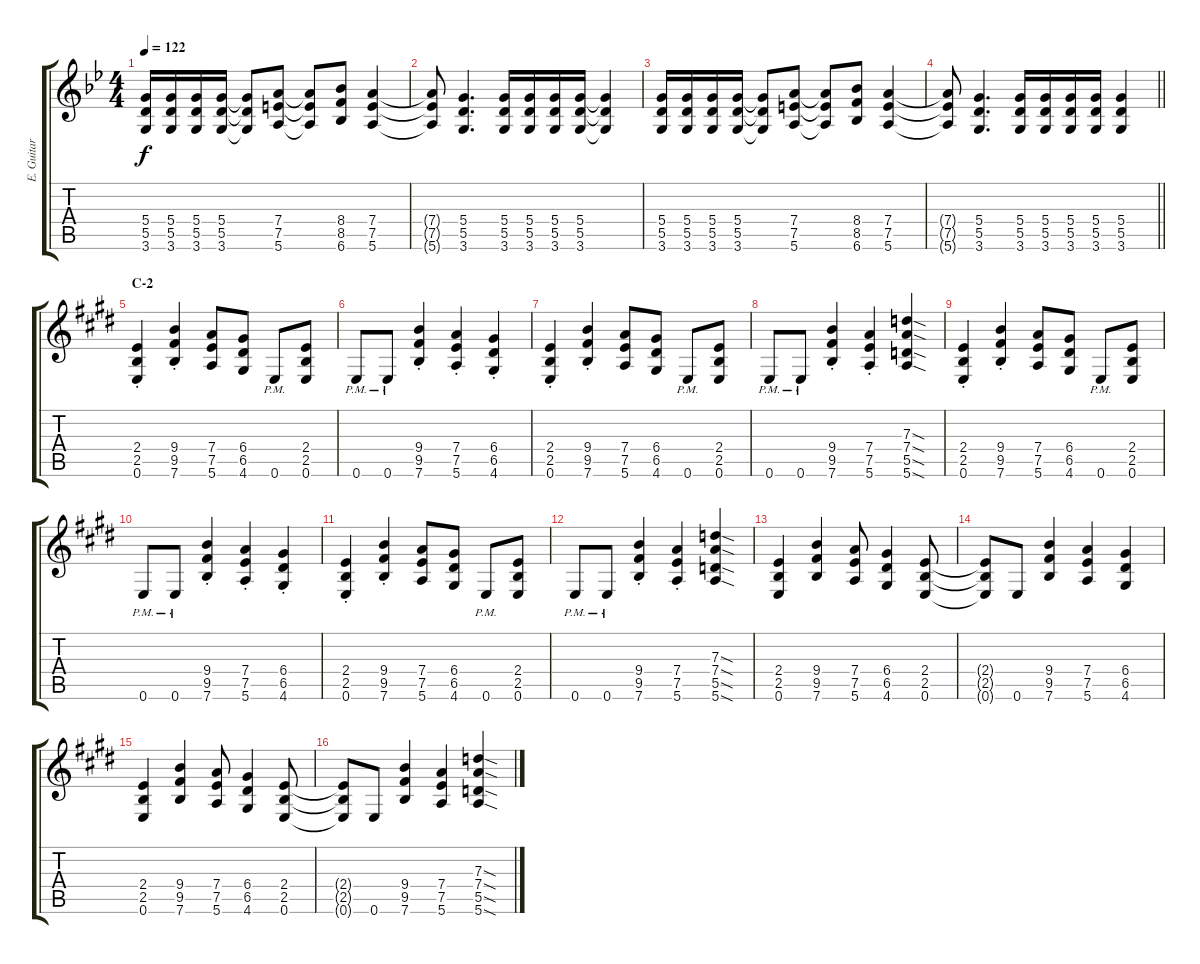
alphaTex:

\track ("E. Guitar II" "E. Guitar ") {instrument overdrivenguitar}
\staff {score tabs}
\tuning (E4 B3 G3 D3 A2 E2) {hide}
\ts (4 4)
\tempo 122
\clef g2
\ks bb
(5.4 5.5 3.6).16{dy f} (5.4 5.5 3.6).16 (5.4 5.5 3.6).16 (5.4 5.5 3.6).16 (5.4{t} 5.5{t} 3.6{t}).8 (7.4 7.5 5.6).8 (7.4{t} 7.5{t} 5.6{t}).8 (8.4 8.5 6.6).8 (7.4 7.5 5.6).4 |
(7.4{t} 7.5{t} 5.6{t}).8 (5.4 5.5 3.6).4{d} (5.4 5.5 3.6).16 (5.4 5.5 3.6).16 (5.4 5.5 3.6).16 (5.4 5.5 3.6).16 (5.4{t} 5.5{t} 3.6{t}).4 |
(5.4 5.5 3.6).16 (5.4 5.5 3.6).16 (5.4 5.5 3.6).16 (5.4 5.5 3.6).16 (5.4{t} 5.5{t} 3.6{t}).8 (7.4 7.5 5.6).8 (7.4{t} 7.5{t} 5.6{t}).8 (8.4 8.5 6.6).8 (7.4 7.5 5.6).4 |
\barLineRight lightlight
(7.4{t} 7.5{t} 5.6{t}).8 (5.4 5.5 3.6).4{d} (5.4 5.5 3.6).16 (5.4 5.5 3.6).16 (5.4 5.5 3.6).16 (5.4 5.5 3.6).16 (5.4 5.5 3.6).4 |
\section ("" "C-2")
\ks e
(2.4{st} 2.5{st} 0.6{st}).4 (9.4{st} 9.5{st} 7.6{st}).4 (7.4 7.5 5.6).8 (6.4 6.5 4.6).8 0.6{pm}.8 (2.4 2.5 0.6).8 |
0.6{pm}.8 0.6{pm}.8 (9.4{st} 9.5{st} 7.6{st}).4 (7.4{st} 7.5{st} 5.6{st}).4 (6.4{st} 6.5{st} 4.6{st}).4 |
(2.4{st} 2.5{st} 0.6{st}).4 (9.4{st} 9.5{st} 7.6{st}).4 (7.4 7.5 5.6).8 (6.4 6.5 4.6).8 0.6{pm}.8 (2.4 2.5 0.6).8 |
0.6{pm}.8 0.6{pm}.8 (9.4{st} 9.5{st} 7.6{st}).4 (7.4{st} 7.5{st} 5.6{st}).4 (7.3{sod} 7.4{sod} 5.5{sod} 5.6{sod}).4 |
(2.4{st} 2.5{st} 0.6{st}).4 (9.4{st} 9.5{st} 7.6{st}).4 (7.4 7.5 5.6).8 (6.4 6.5 4.6).8 0.6{pm}.8 (2.4 2.5 0.6).8 |
0.6{pm}.8 0.6{pm}.8 (9.4{st} 9.5{st} 7.6{st}).4 (7.4{st} 7.5{st} 5.6{st}).4 (6.4{st} 6.5{st} 4.6{st}).4 |
(2.4{st} 2.5{st} 0.6{st}).4 (9.4{st} 9.5{st} 7.6{st}).4 (7.4 7.5 5.6).8 (6.4 6.5 4.6).8 0.6{pm}.8 (2.4 2.5 0.6).8 |
0.6{pm}.8 0.6{pm}.8 (9.4{st} 9.5{st} 7.6{st}).4 (7.4{st} 7.5{st} 5.6{st}).4 (7.3{sod} 7.4{sod} 5.5{sod} 5.6{sod}).4 |
(2.4 2.5 0.6).4 (9.4 9.5 7.6).4 (7.4 7.5 5.6).8 (6.4 6.5 4.6).4 (2.4 2.5 0.6).8 |
(2.4{t} 2.5{t} 0.6{t}).8 0.6.8 (9.4 9.5 7.6).4 (7.4 7.5 5.6).4 (6.4 6.5 4.6).4 |
(2.4 2.5 0.6).4 (9.4 9.5 7.6).4 (7.4 7.5 5.6).8 (6.4 6.5 4.6).4 (2.4 2.5 0.6).8 |
(2.4{t} 2.5{t} 0.6{t}).8 0.6.8 (9.4 9.5 7.6).4 (7.4 7.5 5.6).4 (7.3{sod} 7.4{sod} 5.5{sod} 5.6{sod}).4
